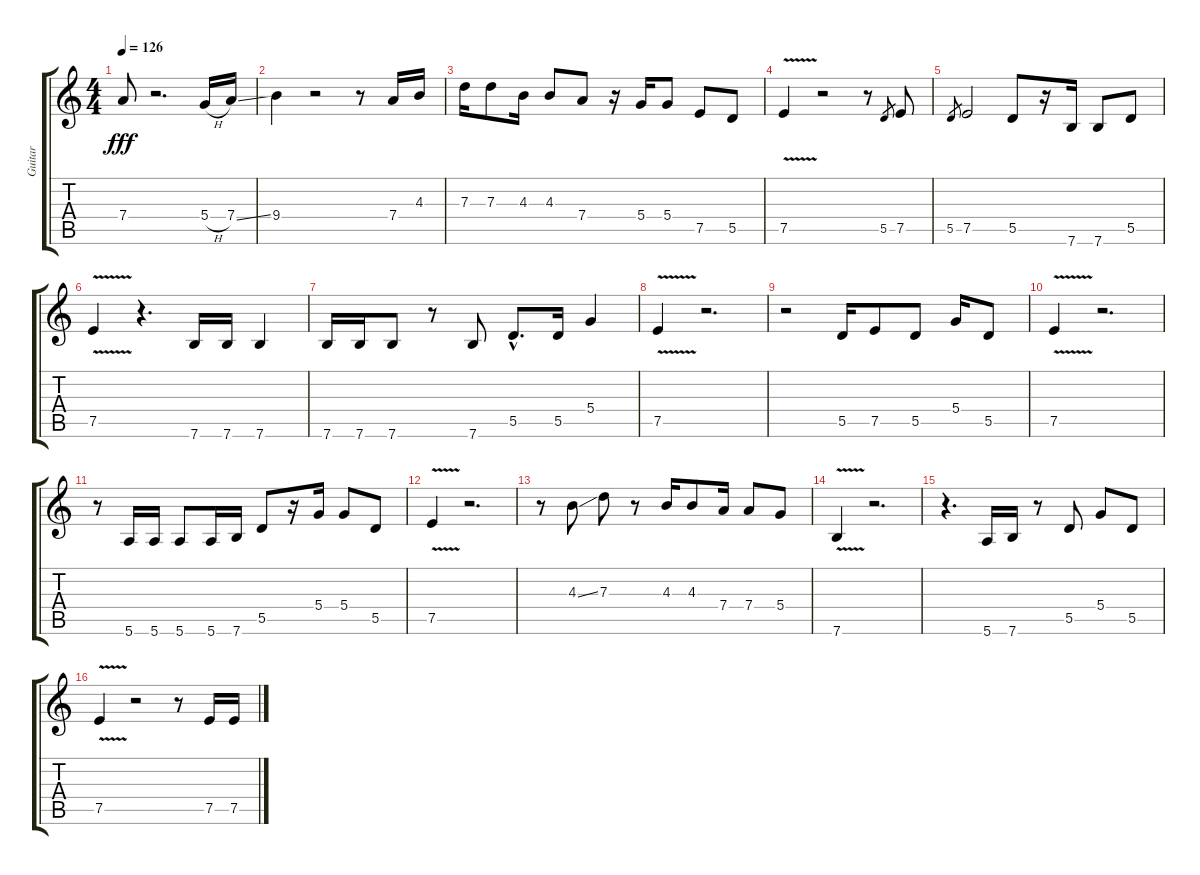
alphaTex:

\track ("Guitar" "Guitar") {instrument distortionguitar}
\staff {score tabs}
\tuning (E4 B3 G3 D3 A2 E2) {hide}
\ts (4 4)
\tempo 126
\clef g2
\ks c
7.4.8{dy fff} r.2{d} 5.4{h}.16 7.4{ss}.16 |
9.4.4 r.2 r.8 7.4.16 4.3.16 |
7.3.16 7.3.8 4.3.16 4.3.8 7.4.8 r.16 5.4.16 5.4.8 7.5.8 5.5.8 |
7.5{v}.4 r.2 r.8 5.5.8{gr} 7.5.8 |
5.5.8{gr} 7.5.2 5.5.8 r.16 7.6.16 7.6.8 5.5.8 |
7.5{v}.4 r.4{d} 7.6.16 7.6.16 7.6.4 |
7.6.16 7.6.16 7.6.8 r.8 7.6.8 5.5{hac}.8{d} 5.5.16 5.4.4 |
7.5{v}.4 r.2{d} |
r.2 5.5.16 7.5.8 5.5.8 5.4.16 5.5.8 |
7.5{v}.4 r.2{d} |
r.8 5.6.16 5.6.16 5.6.8 5.6.16 7.6.16 5.5.8 r.16 5.4.16 5.4.8 5.5.8 |
7.5{v}.4 r.2{d} |
r.8 4.3{ss}.8 7.3.8 r.8 4.3.16 4.3.8 7.4.16 7.4.8 5.4.8 |
7.6{v}.4 r.2{d} |
r.4{d} 5.6.16 7.6.16 r.8 5.5.8 5.4.8 5.5.8 |
7.5{v}.4 r.2 r.8 7.5.16 7.5.16
